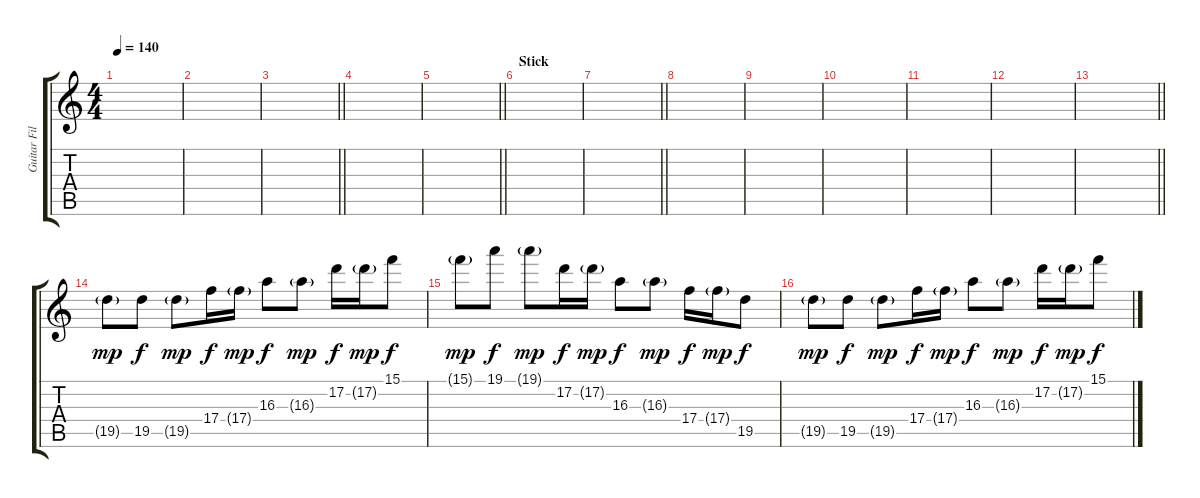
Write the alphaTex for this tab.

\track ("Guitar Fills - Martin Sweet" "Guitar Fil") {instrument acousticguitarsteel}
\staff {score tabs}
\tuning (D4 A3 F3 C3 G2 D2) {hide}
\ts (4 4)
\tempo 140
\clef g2
\ks c
|
|
\barLineRight lightlight
|
|
\barLineRight lightlight
|
\section ("" "Stick")
|
\barLineRight lightlight
|
|
|
|
|
|
\barLineRight lightlight
|
19.5{g}.8{dy mp volume 6 balance 16 instrument electricguitarmuted} 19.5.8{dy f volume 0} 19.5{g}.8{dy mp} 17.4.16{dy f} 17.4{g}.16{dy mp} 16.3.8{dy f} 16.3{g}.8{dy mp} 17.2.16{dy f} 17.2{g}.16{dy mp} 15.1.8{dy f} |
15.1{g}.8{dy mp} 19.1.8{dy f} 19.1{g}.8{dy mp} 17.2.16{dy f} 17.2{g}.16{dy mp} 16.3.8{dy f} 16.3{g}.8{dy mp} 17.4.16{dy f} 17.4{g}.16{dy mp} 19.5.8{dy f} |
19.5{g}.8{dy mp} 19.5.8{dy f} 19.5{g}.8{dy mp} 17.4.16{dy f} 17.4{g}.16{dy mp} 16.3.8{dy f} 16.3{g}.8{dy mp} 17.2.16{dy f} 17.2{g}.16{dy mp} 15.1.8{dy f}
